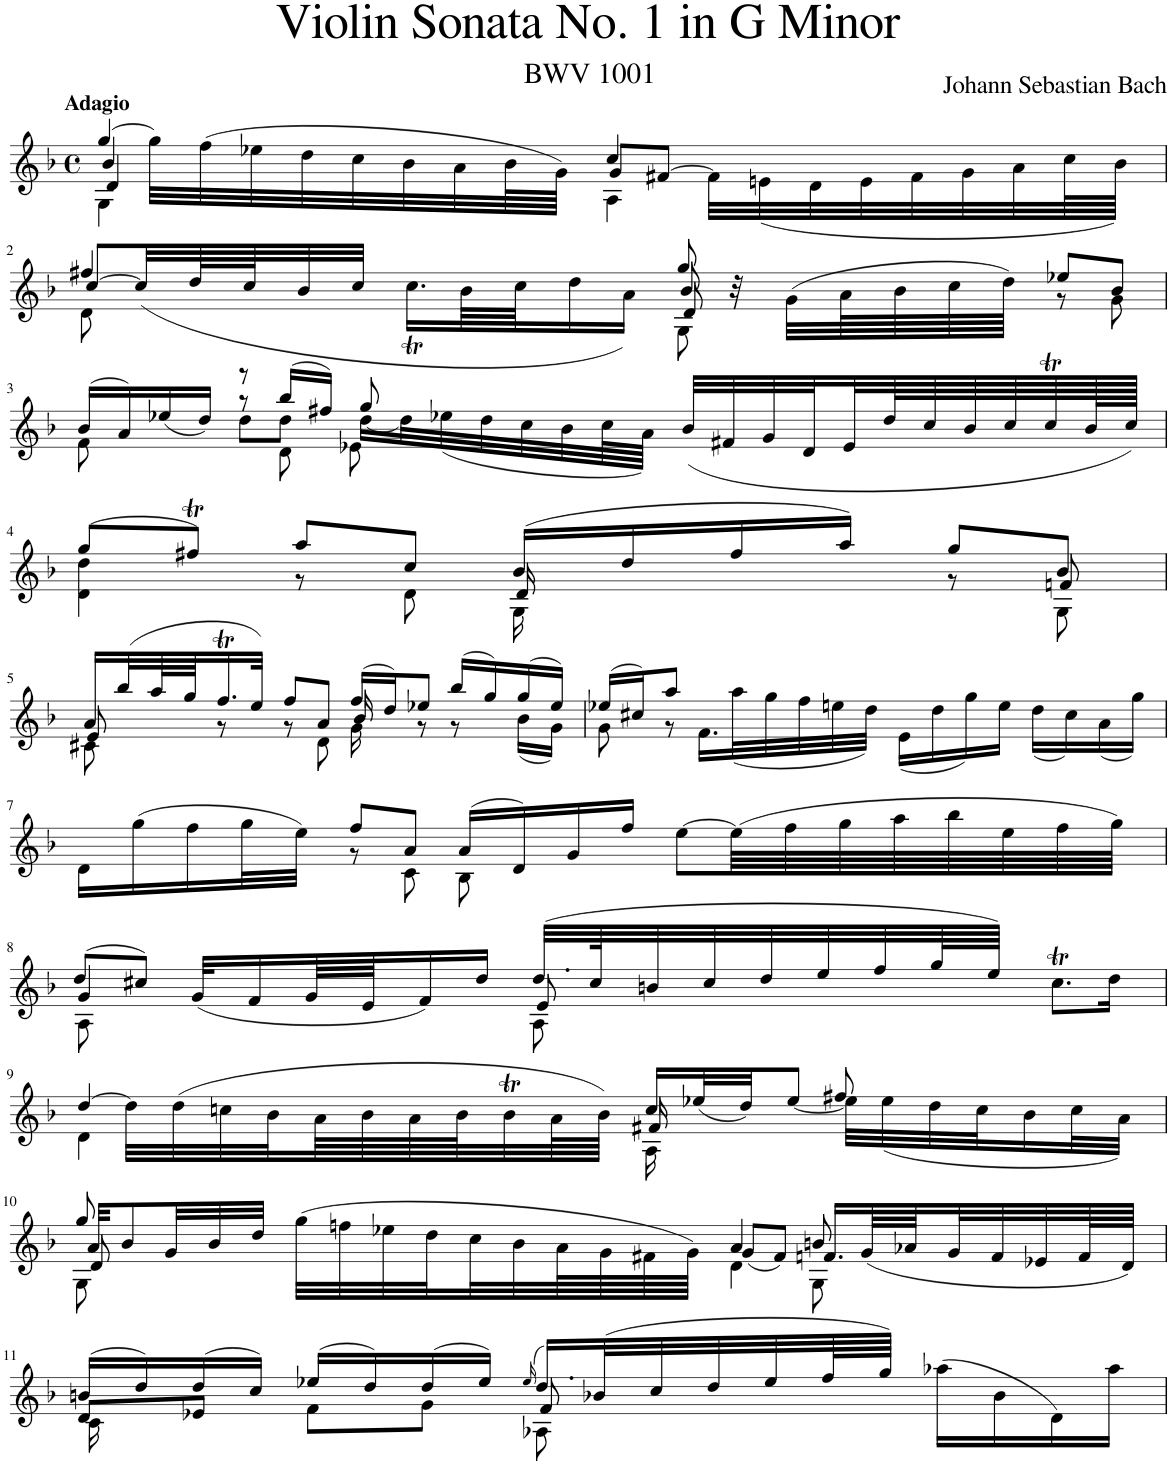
**kern
*part1
*staff1
*I"Violin
*I'Vln.
*clefG2
*k[b-]
*M4/4
*met(c)
=1
*^
*	*^
*	*	*^
!LO:TX:a:B:t=Adagio	!	!	!
[4gg/	4b-/	4d/	4G\
32gg\LLL]	4ryy	4ryy	4ryy
(32ff\	.	.	.
32ee-X\	.	.	.
32dd\	.	.	.
32cc\	.	.	.
32b-\	.	.	.
32a\	.	.	.
64b-\L	.	.	.
64g\JJJJ)	.	.	.
4cc/	8g/L	2ryy	4A\
.	[8f#X/J	.	.
4ryy	32f#\LLL]	.	4ryy
.	(32en\	.	.
.	32d\	.	.
.	32e\	.	.
.	32f#\	.	.
.	32g\	.	.
.	32a\	.	.
.	64cc\L	.	.
.	64b-\JJJJ)	.	.
!!LO:LB:g=z	!!	!!	!!
=2	=2	=2	=2
4ff#X`/	8d\	[8cc/L	2ryy
.	8ryy	(32cc/LL]	.
.	.	64dd/L	.
.	.	64cc/J	.
.	.	32b-/	.
.	.	32cc/JJJ	.
4ryy	4ryy	16.ccT\LL	.
.	.	64b-\LL	.
.	.	64cc\JJ	.
.	.	16dd\	.
.	.	16a\JJ)	.
8gg/	8d/	8b-/	8G\
32r	8ryy	8ryy	8ryy
(32g\LLL	.	.	.
64a\L	.	.	.
64b-\	.	.	.
64cc\	.	.	.
64dd\JJJJ)	.	.	.
8ee-X/L	8r	4ryy	4ryy
8b-/J	8g\	.	.
*	*	*v	*v
!!LO:LB:g=z
=3	=3	=3
(16b-/LL	8f\	4ryy
16a/)	.	.
(16ee-X/	8ryy	.
16dd/JJ)	.	.
8r	8r	8dd\L
(16bb-/LL	8d\	8dd\J
16ff#X/JJ)	.	.
8gg/	8e-X\	[16dd\LL
.	.	32dd\L]
.	.	(32ee-X\
8ryy	8ryy	32dd\
.	.	32cc\
.	.	32b-\
.	.	64cc\L
.	.	64a\JJJJ)
(32b-/LLL	4ryy	4ryy
32f#X/	.	.
32g/	.	.
32d/J	.	.
32e-/L	.	.
64dd/L	.	.
64cc/	.	.
64b-/	.	.
64cc/	.	.
64ccT/	.	.
128b-/L	.	.
128cc/JJJJJ)	.	.
!!LO:LB:g=z	!!	!!
=4	=4	=4
(8gg/L	4d\	4dd\
8ff#Xt/J)	.	.
8aa/L	8r	4ryy
8cc/J	8d\	.
(16b-/LL	16G\	16d/
16dd/	16ryy	16ryy
16ff#/	8ryy	8ryy
16aa/JJ)	.	.
8gg/L	8r	8ryy
8b-/J	8G\	8fn/
!!LO:LB:g=z	!!	!!
=5	=5	=5
16a/LL	8c#X\	8e/
(32bb-/L	.	.
64aa/L	.	.
64gg/JJ	.	.
16.ffT/	8r	8ryy
32ee/JJk)	.	.
8ff/L	8r	4ryy
8a/J	8d\	.
(16ff/LL	16g\	16b-/
16dd/J)	16ryy	16ryy
8ee-X/J	8r	8ryy
(16bb-/LL	8r	4ryy
16gg/)	.	.
(16gg/	(16b-\LL	.
16ee-/JJ)	16g\JJ)	.
*	*v	*v
=6	=6
(16ee-X/LL	8g\
16cc#X/J)	.
8aa/J	8r
4ryy	16.f\LL
.	(32aa\L
.	32gg\
.	32ff\
.	32een\
.	32dd\JJJ)
2ryy	(16e\LL
.	16dd\
.	16gg\)
.	16ee\JJ
.	(16dd\LL
.	16cc#\)
.	(16a\
.	16gg\JJ)
!!LO:LB:g=z	!!
=7	=7
16d\LL	4ryy
(16gg\	.
16ff\	.
32gg\L	.
32ee\JJJ)	.
8ff/L	8r
8a/J	8c\
(16a/LL	8B-\
16d/)	.
16g/	8ryy
16ff/JJ	.
[8ee\L	4ryy
(64ee\LLL]	.
64ff\	.
64gg\	.
64aa\	.
64bb-\	.
64ee\	.
64ff\	.
64gg\JJJJ)	.
!!LO:LB:g=z	!!
=8	=8
*	*^
(8dd/L	8A\	4g/
8cc#X/J)	8ryy	.
(32g/KLL	4ryy	4ryy
16f/	.	.
64g/LL	.	.
64e/JJ	.	.
16f/)	.	.
16dd/JJ	.	.
(32.dd/LLL	8A\	8e/
64cc#/K	.	.
32bn/	.	.
32cc#/	.	.
32dd/	8ryy	8ryy
32ee/	.	.
32ff/	.	.
64gg/L	.	.
64ee/JJJJ)	.	.
8.cc#t\L	4ryy	4ryy
16dd\Jk	.	.
!!LO:LB:g=z	!!	!!
=9	=9	=9
[4dd/	4d\	2ryy
32dd\LLL]	4ryy	.
(32dd\	.	.
32ccn\	.	.
32b-\J	.	.
64a\LL	.	.
64b-\	.	.
64a\	.	.
64b-\J	.	.
32b-T\	.	.
64a\L	.	.
64b-\JJJJ)	.	.
16cc/LL	16A\	16f#X/
(32ee-X/L	16ryy	16ryy
32dd/JJ)	.	.
[8ee-/J	8ryy	8ryy
8ff#X/	32ee-\LLL]	4ryy
.	(32ee-\	.
.	32dd\	.
.	32cc\J	.
8ryy	16b-\	.
.	32cc\L	.
.	32a\JJJ)	.
!!LO:LB:g=z	!!	!!
=10	=10	=10
*	*	*^
8gg/	8G\	32a/KKL	8d/
.	.	8b-/	.
8ryy	8ryy	.	8ryy
.	.	32g/LL	.
.	.	32b-/	.
.	.	32dd/JJJ	.
(32gg\LLL	4ryy	4ryy	4ryy
32ffn\	.	.	.
32ee-X\	.	.	.
32dd\J	.	.	.
32cc\L	.	.	.
32b-\	.	.	.
64a\L	.	.	.
64g\	.	.	.
64f#X\	.	.	.
64g\JJJJ)	.	.	.
4a/	4d\	(8g/L	2ryy
.	.	8f#/J)	.
8bn/	8G\	16.fn/LL	.
.	.	(64g/LL	.
.	.	64a-X/JJ	.
8ryy	8ryy	32g/L	.
.	.	32f/	.
.	.	32e-X/	.
.	.	64f/L	.
.	.	64d/JJJJ)	.
*	*	*v	*v
!!LO:LB:g=z
=11	=11	=11
(16bn/LL	8d/L	16c\
16dd/)	.	16ryy
(16dd/	8e-X/J	8ryy
16cc/JJ)	.	.
(16ee-X/LL	8f\L	4ryy
16dd/)	.	.
(16dd/	8g\J	.
16ee-/JJ)	.	.
(16qee-/	.	.
16.dd/LL)	8f/	8A-X\
(32b-X/L	.	.
32cc/	8ryy	8ryy
32dd/	.	.
32ee-/	.	.
64ff/L	.	.
64gg/JJJJ)	.	.
(16aa-X\LL	4ryy	4ryy
16b-\	.	.
16d\)	.	.
16aa-\JJ	.	.
*v	*v	*v
=
*-
